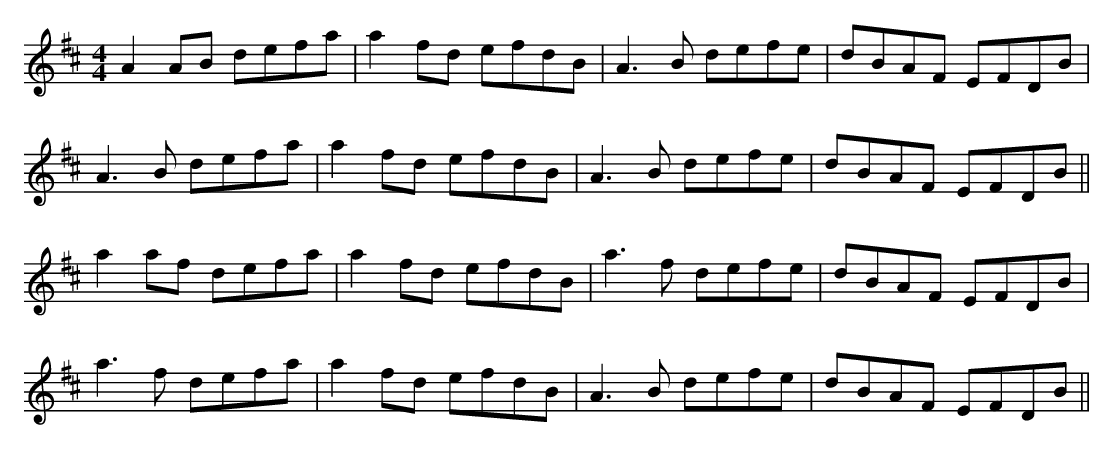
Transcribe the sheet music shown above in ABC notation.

X:1
M:4/4
K:D
A2 AB defa|a2fd efdB|A3B defe|dBAF EFDB|
A3B defa|a2fd efdB|A3B defe|dBAF EFDB||
a2 af defa|a2 fd efdB|a3f defe|dBAF EFDB|
a3f defa|a2 fd efdB|A3B defe|dBAF EFDB||
